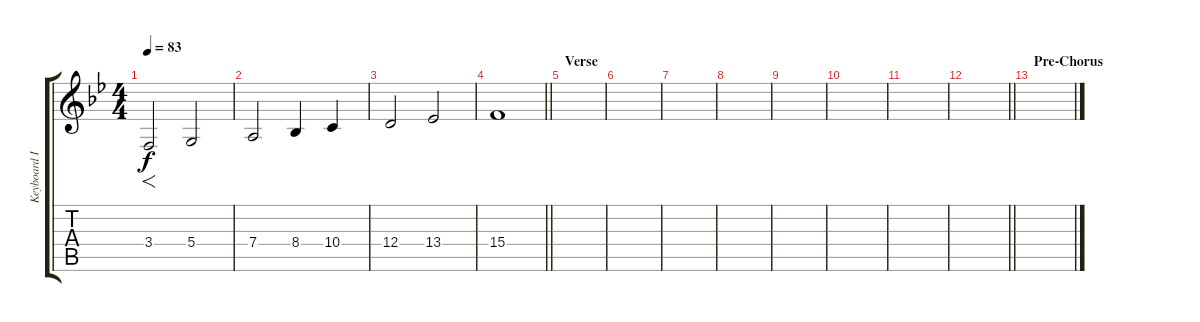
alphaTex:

\track ("Keyboard II" "Keyboard I") {instrument stringensemble1}
\staff {score tabs}
\tuning (E4 B3 G3 D3 A2 E2) {hide}
\ts (4 4)
\section ("" "")
\tempo 83
\clef g2
\ks bb
3.4.2{f dy f} 5.4.2 |
7.4.2 8.4.4 10.4.4 |
12.4.2 13.4.2 |
\barLineRight lightlight
15.4.1 |
\section ("" "Verse")
|
|
|
|
|
|
|
\barLineRight lightlight
|
\section ("" "Pre-Chorus")
